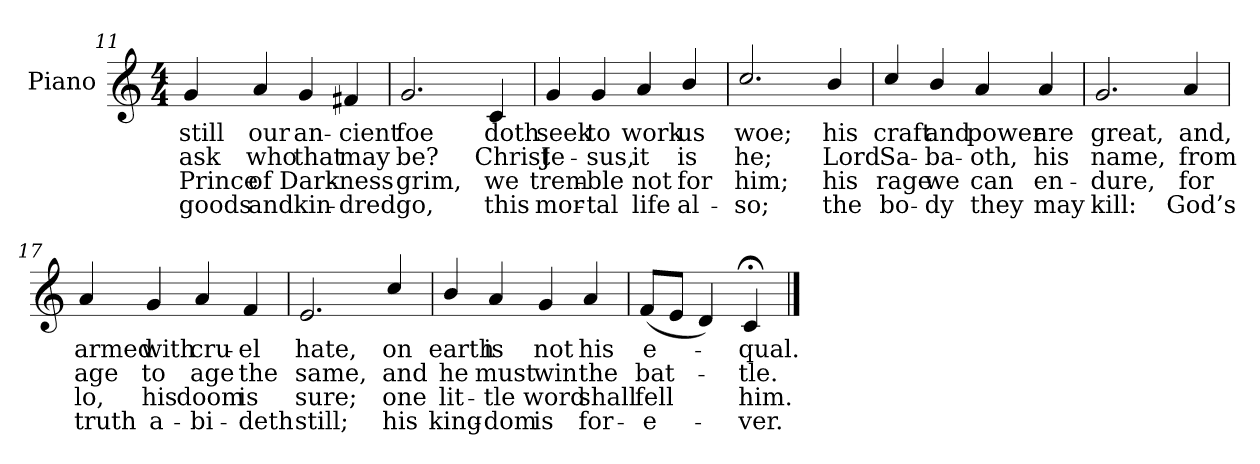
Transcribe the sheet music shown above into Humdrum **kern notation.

**kern	**text	**text	**text	**text
*part1	*part1	*part1	*part1	*part1
*staff1	*staff1	*staff1	*staff1	*staff1
*I"Piano	*	*	*	*
*I'Pno.	*	*	*	*
!!LO:LB:g=z
*clefG2	*	*	*	*
*k[]	*	*	*	*
*C:	*	*	*	*
*M4/4	*	*	*	*
=11	=11	=11	=11	=11
!	!LO:LY:b:color=#000000	!LO:LY:b:color=#000000	!LO:LY:b:color=#000000	!LO:LY:b:color=#000000
4gi/	still	ask	Prince	goods
!	!LO:LY:b:color=#000000	!LO:LY:b:color=#000000	!LO:LY:b:color=#000000	!LO:LY:b:color=#000000
4ai/	our	who	of	and
!	!LO:LY:b:color=#000000	!LO:LY:b:color=#000000	!LO:LY:b:color=#000000	!LO:LY:b:color=#000000
4gi/	an-	that	Dark-	-kin-
!	!LO:LY:b:color=#000000	!LO:LY:b:color=#000000	!LO:LY:b:color=#000000	!LO:LY:b:color=#000000
4f#Xi/	-cient	may	-ness	dred
=12	=12	=12	=12	=12
!	!LO:LY:b:color=#000000	!LO:LY:b:color=#000000	!LO:LY:b:color=#000000	!LO:LY:b:color=#000000
2.gi/	foe	be?	grim,	go,
!	!LO:LY:b:color=#000000	!LO:LY:b:color=#000000	!LO:LY:b:color=#000000	!LO:LY:b:color=#000000
4ci/	doth	Christ	we	this
=13	=13	=13	=13	=13
!	!LO:LY:b:color=#000000	!LO:LY:b:color=#000000	!LO:LY:b:color=#000000	!LO:LY:b:color=#000000
4gi/	seek	Je-	trem-	-mor-
!	!LO:LY:b:color=#000000	!LO:LY:b:color=#000000	!LO:LY:b:color=#000000	!LO:LY:b:color=#000000
4gi/	to	-sus,	-ble	tal
!	!LO:LY:b:color=#000000	!LO:LY:b:color=#000000	!LO:LY:b:color=#000000	!LO:LY:b:color=#000000
4ai/	work	it	not	life
!	!LO:LY:b:color=#000000	!LO:LY:b:color=#000000	!LO:LY:b:color=#000000	!LO:LY:b:color=#000000
4bi/	us	is	for	al-
=14	=14	=14	=14	=14
!	!LO:LY:b:color=#000000	!LO:LY:b:color=#000000	!LO:LY:b:color=#000000	!LO:LY:b:color=#000000
2.cci/	woe;	he;	-him;	so;
!	!LO:LY:b:color=#000000	!LO:LY:b:color=#000000	!LO:LY:b:color=#000000	!LO:LY:b:color=#000000
4bi/	his	Lord	his	the
!!LO:LB:g=z
=15	=15	=15	=15	=15
!	!LO:LY:b:color=#000000	!LO:LY:b:color=#000000	!LO:LY:b:color=#000000	!LO:LY:b:color=#000000
4cci/	craft	Sa-	rage	bo-
!	!LO:LY:b:color=#000000	!LO:LY:b:color=#000000	!LO:LY:b:color=#000000	!LO:LY:b:color=#000000
4bi/	and	-ba-	-we	dy
!	!LO:LY:b:color=#000000	!LO:LY:b:color=#000000	!LO:LY:b:color=#000000	!LO:LY:b:color=#000000
4ai/	power	-oth,	can	they
!	!LO:LY:b:color=#000000	!LO:LY:b:color=#000000	!LO:LY:b:color=#000000	!LO:LY:b:color=#000000
4ai/	are	his	en-	-may
=16	=16	=16	=16	=16
!	!LO:LY:b:color=#000000	!LO:LY:b:color=#000000	!LO:LY:b:color=#000000	!LO:LY:b:color=#000000
2.gi/	great,	name,	dure,	kill:
!	!LO:LY:b:color=#000000	!LO:LY:b:color=#000000	!LO:LY:b:color=#000000	!LO:LY:b:color=#000000
4ai/	and,	from	for	God’s
=17	=17	=17	=17	=17
!	!LO:LY:b:color=#000000	!LO:LY:b:color=#000000	!LO:LY:b:color=#000000	!LO:LY:b:color=#000000
4ai/	armed	age	lo,	truth
!	!LO:LY:b:color=#000000	!LO:LY:b:color=#000000	!LO:LY:b:color=#000000	!LO:LY:b:color=#000000
4gi/	with	to	his	a-
!	!LO:LY:b:color=#000000	!LO:LY:b:color=#000000	!LO:LY:b:color=#000000	!LO:LY:b:color=#000000
4ai/	cru-	age	-doom	bi-
!	!LO:LY:b:color=#000000	!LO:LY:b:color=#000000	!LO:LY:b:color=#000000	!LO:LY:b:color=#000000
4fi/	-el	the	-is	deth
!!LO:LB:g=z
=18	=18	=18	=18	=18
!	!LO:LY:b:color=#000000	!LO:LY:b:color=#000000	!LO:LY:b:color=#000000	!LO:LY:b:color=#000000
2.ei/	hate,	same,	sure;	still;
!	!LO:LY:b:color=#000000	!LO:LY:b:color=#000000	!LO:LY:b:color=#000000	!LO:LY:b:color=#000000
4cci/	on	and	one	his
=19	=19	=19	=19	=19
!	!LO:LY:b:color=#000000	!LO:LY:b:color=#000000	!LO:LY:b:color=#000000	!LO:LY:b:color=#000000
4bi/	earth	he	lit-	-king-
!	!LO:LY:b:color=#000000	!LO:LY:b:color=#000000	!LO:LY:b:color=#000000	!LO:LY:b:color=#000000
4ai/	is	must	-tle	dom
!	!LO:LY:b:color=#000000	!LO:LY:b:color=#000000	!LO:LY:b:color=#000000	!LO:LY:b:color=#000000
4gi/	not	win	word	is
!	!LO:LY:b:color=#000000	!LO:LY:b:color=#000000	!LO:LY:b:color=#000000	!LO:LY:b:color=#000000
4ai/	his	the	shall	for-
=20	=20	=20	=20	=20
!	!LO:LY:b:color=#000000	!LO:LY:b:color=#000000	!LO:LY:b:color=#000000	!LO:LY:b:color=#000000
(8fi/L	e-	bat-	-fell	e-
8ei/J	.	.	.	.
4di/)	.	.	.	.
!	!LO:LY:b:color=#000000	!LO:LY:b:color=#000000	!LO:LY:b:color=#000000	!LO:LY:b:color=#000000
4c;i/	-qual.	-tle.	-him.	ver.
==	==	==	==	==
*-	*-	*-	*-	*-
